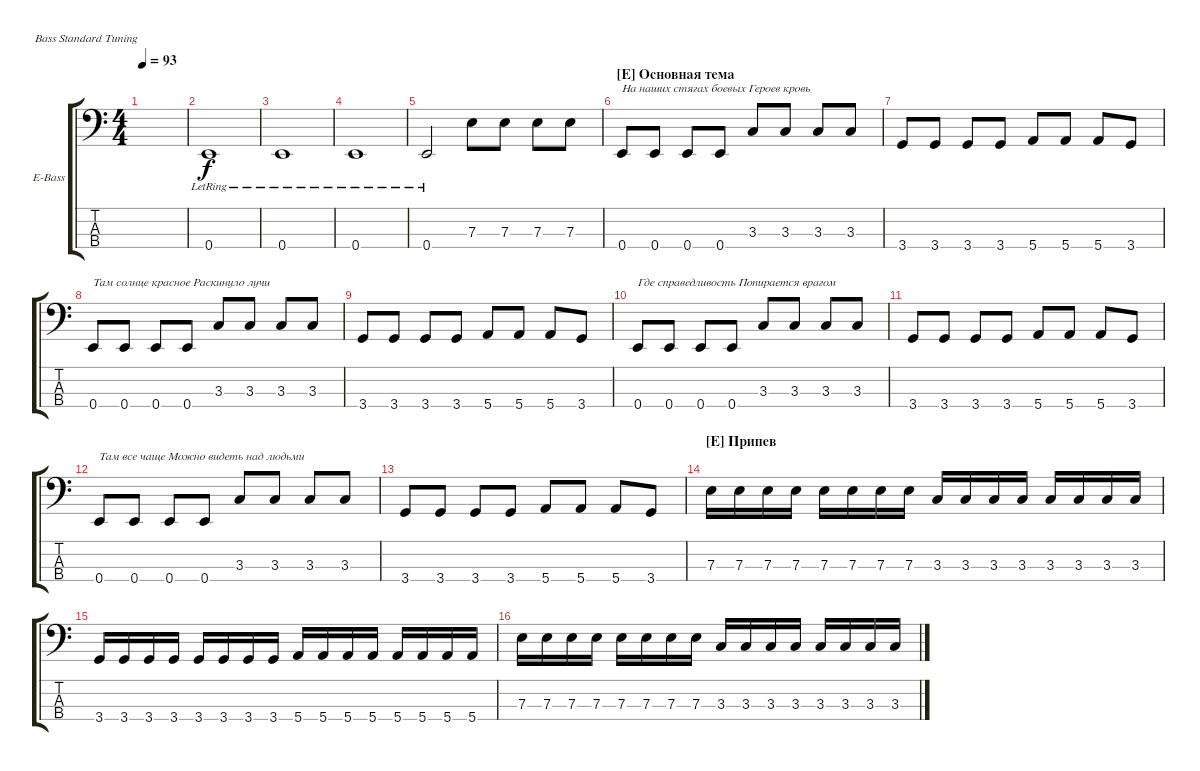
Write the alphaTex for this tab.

\defaultSystemsLayout 4
\bracketExtendMode groupsimilarinstruments
\firstSystemTrackNameOrientation horizontal
\otherSystemsTrackNameOrientation horizontal
\track ("Electric Bass" "E-Bass") {instrument electricbassfinger}
\staff {score tabs}
\tuning (G2 D2 A1 E1)
\ts (4 4)
\tempo 93
\clef f4
\ks c
|
0.4{lr}.1 |
0.4{lr}.1 |
0.4{lr}.1 |
0.4{lr}.2 7.3.8 7.3.8 7.3.8 7.3.8 |
\section ("E" "Основная тема")
0.4.8{txt "На наших стягах боевых Героев кровь"} 0.4.8 0.4.8 0.4.8 3.3.8 3.3.8 3.3.8 3.3.8 |
3.4.8 3.4.8 3.4.8 3.4.8 5.4.8 5.4.8 5.4.8 3.4.8 |
0.4.8{txt "Там солнце красное Раскинуло лучи"} 0.4.8 0.4.8 0.4.8 3.3.8 3.3.8 3.3.8 3.3.8 |
3.4.8 3.4.8 3.4.8 3.4.8 5.4.8 5.4.8 5.4.8 3.4.8 |
0.4.8{txt "Где справедливость Попирается врагом"} 0.4.8 0.4.8 0.4.8 3.3.8 3.3.8 3.3.8 3.3.8 |
3.4.8 3.4.8 3.4.8 3.4.8 5.4.8 5.4.8 5.4.8 3.4.8 |
0.4.8{txt "Там все чаще Можно видеть над людьми"} 0.4.8 0.4.8 0.4.8 3.3.8 3.3.8 3.3.8 3.3.8 |
3.4.8 3.4.8 3.4.8 3.4.8 5.4.8 5.4.8 5.4.8 3.4.8 |
\section ("E" "Припев")
7.3.16 7.3.16 7.3.16 7.3.16 7.3.16 7.3.16 7.3.16 7.3.16 3.3.16 3.3.16 3.3.16 3.3.16 3.3.16 3.3.16 3.3.16 3.3.16 |
3.4.16 3.4.16 3.4.16 3.4.16 3.4.16 3.4.16 3.4.16 3.4.16 5.4.16 5.4.16 5.4.16 5.4.16 5.4.16 5.4.16 5.4.16 5.4.16 |
7.3.16 7.3.16 7.3.16 7.3.16 7.3.16 7.3.16 7.3.16 7.3.16 3.3.16 3.3.16 3.3.16 3.3.16 3.3.16 3.3.16 3.3.16 3.3.16
